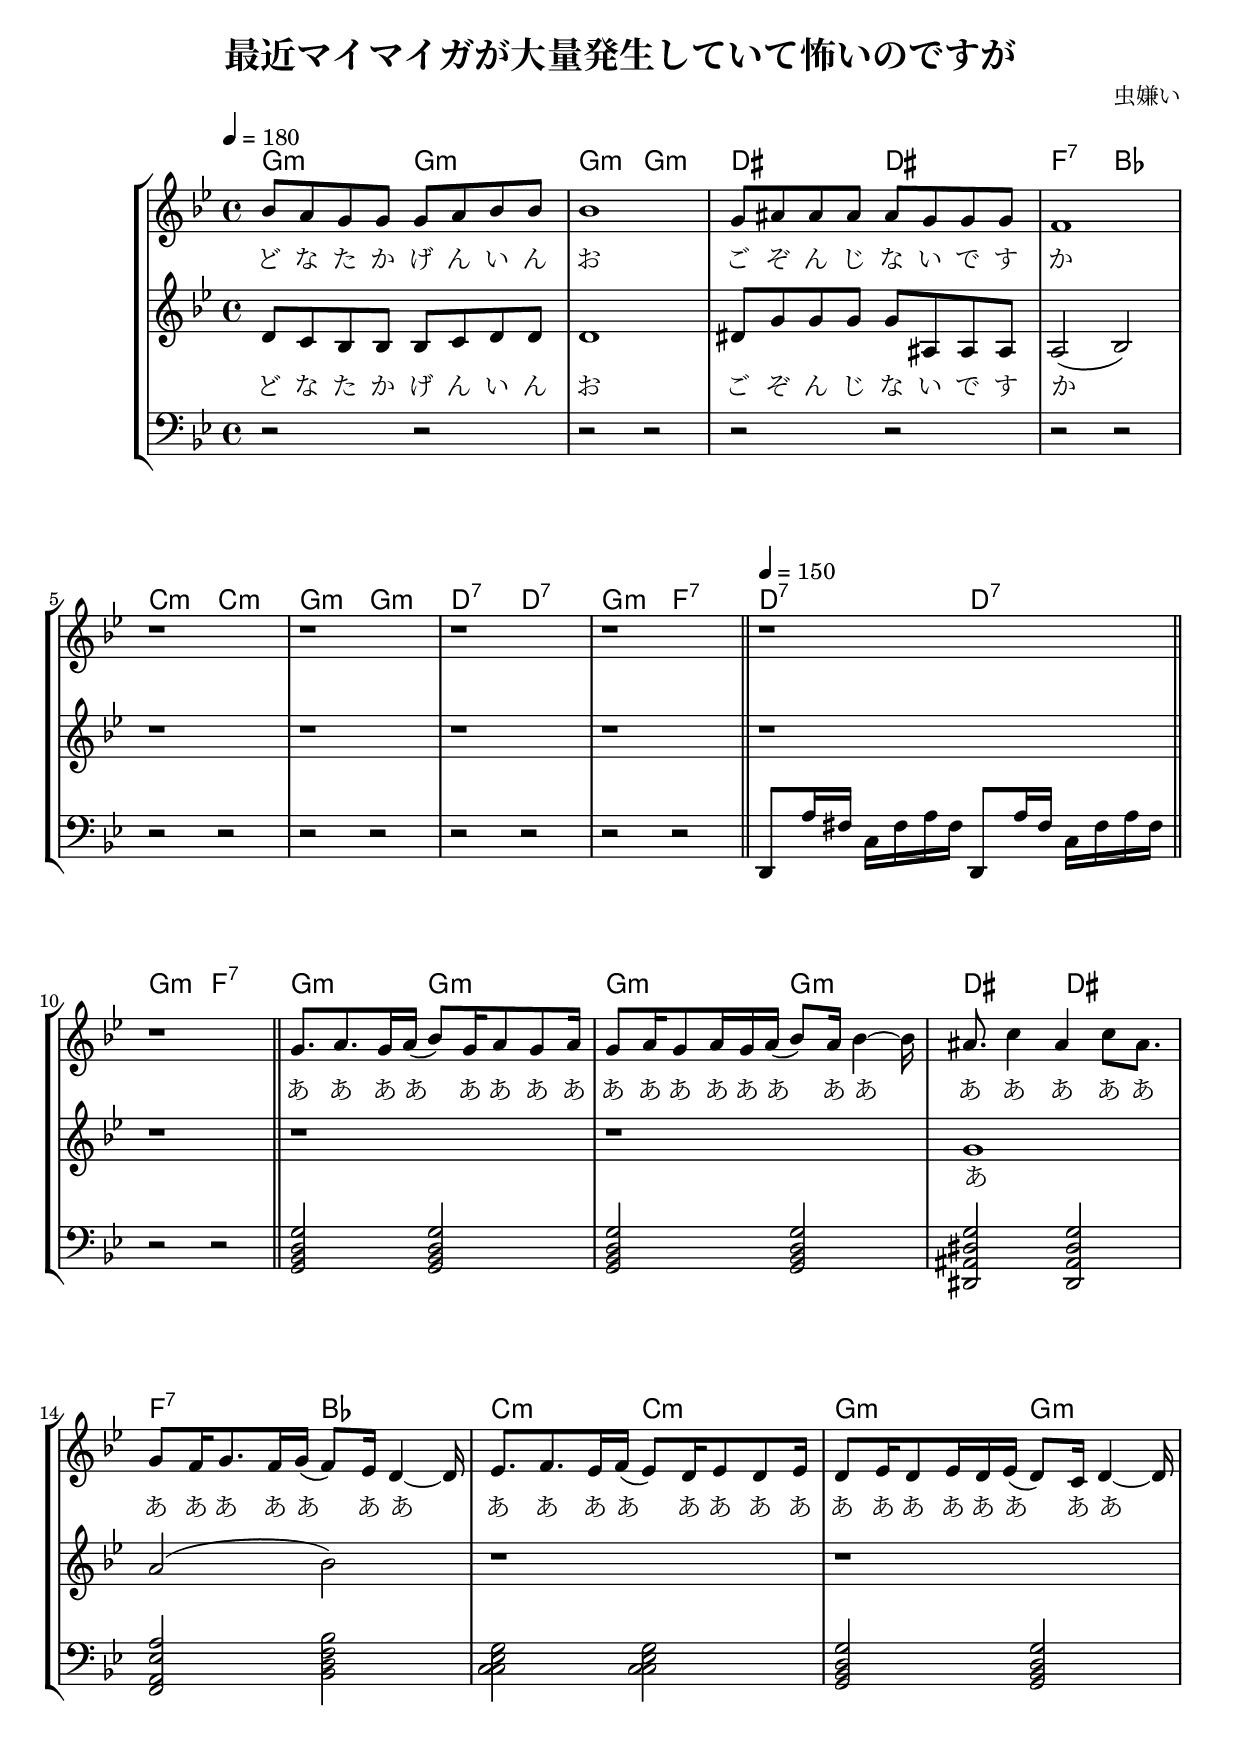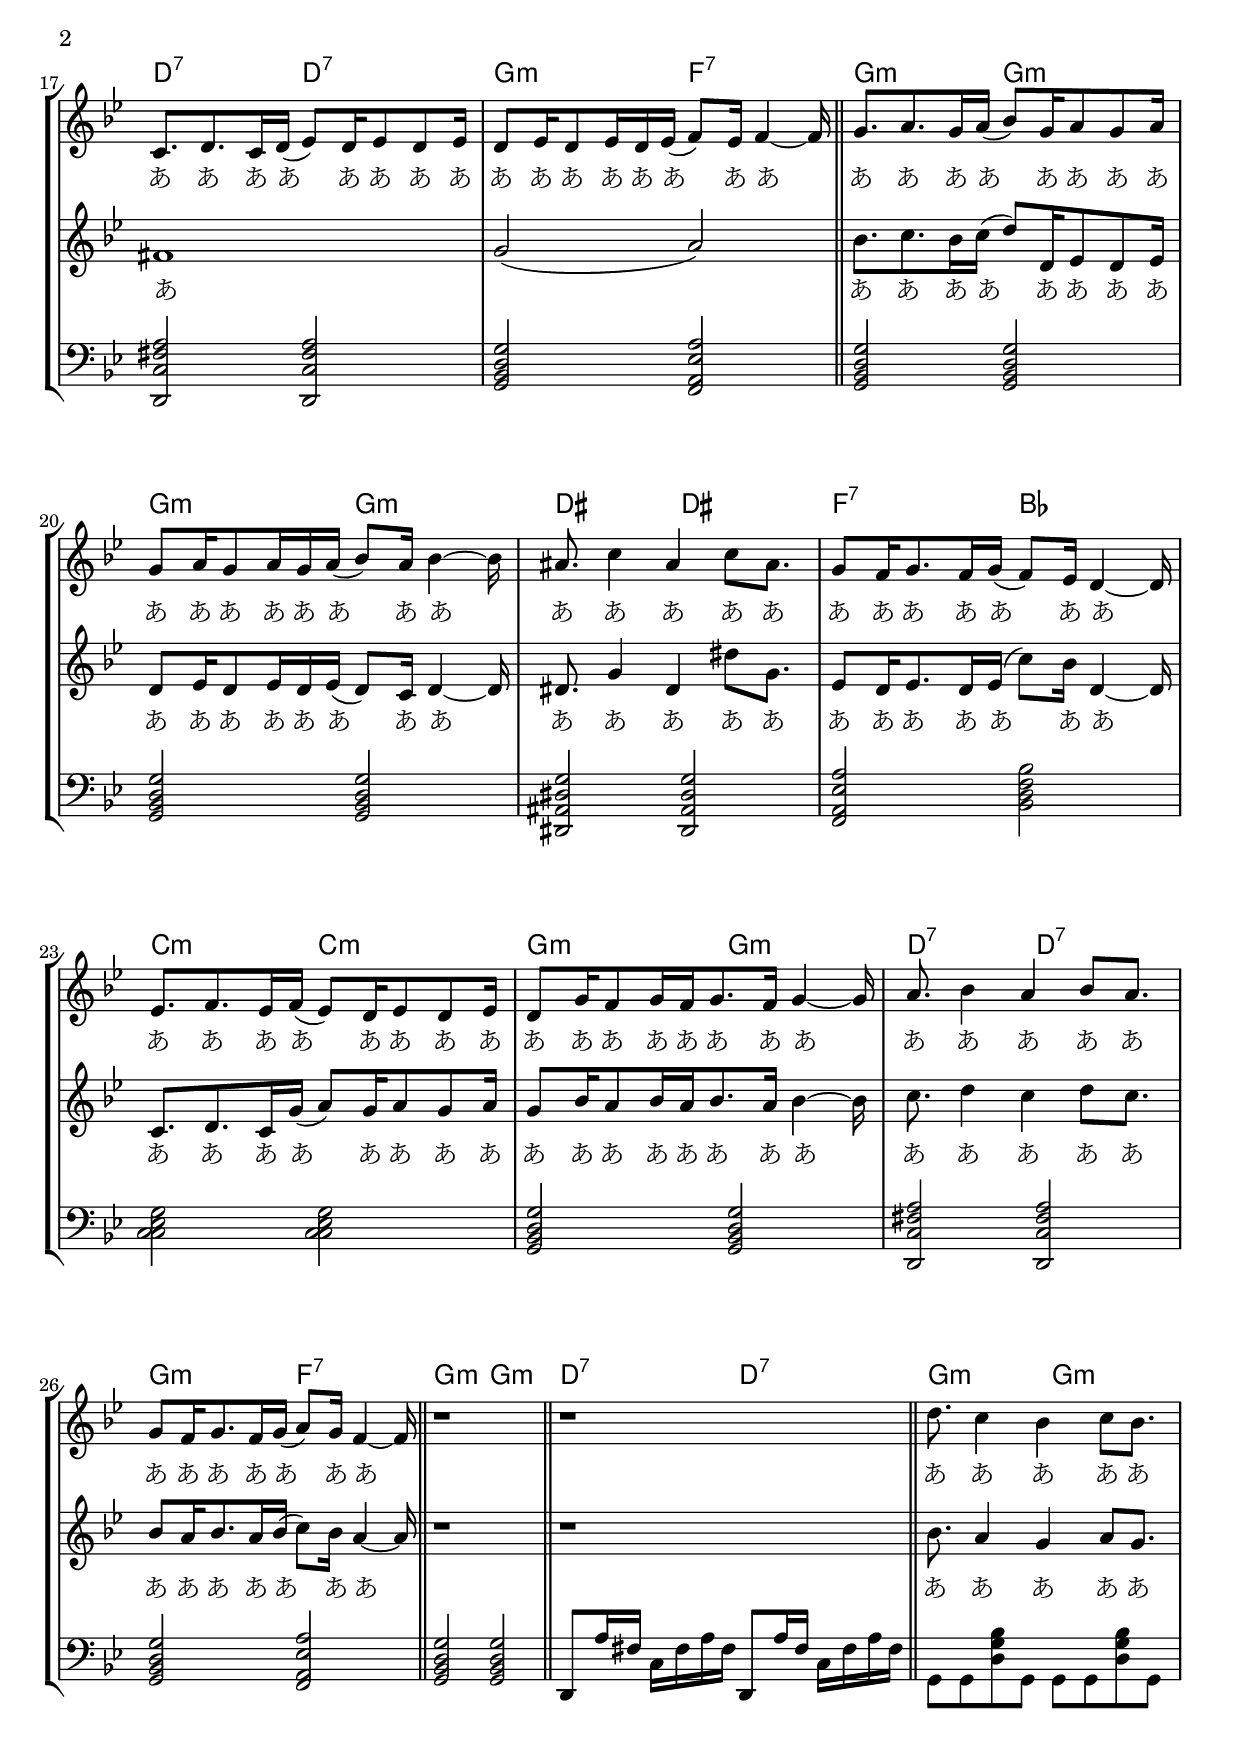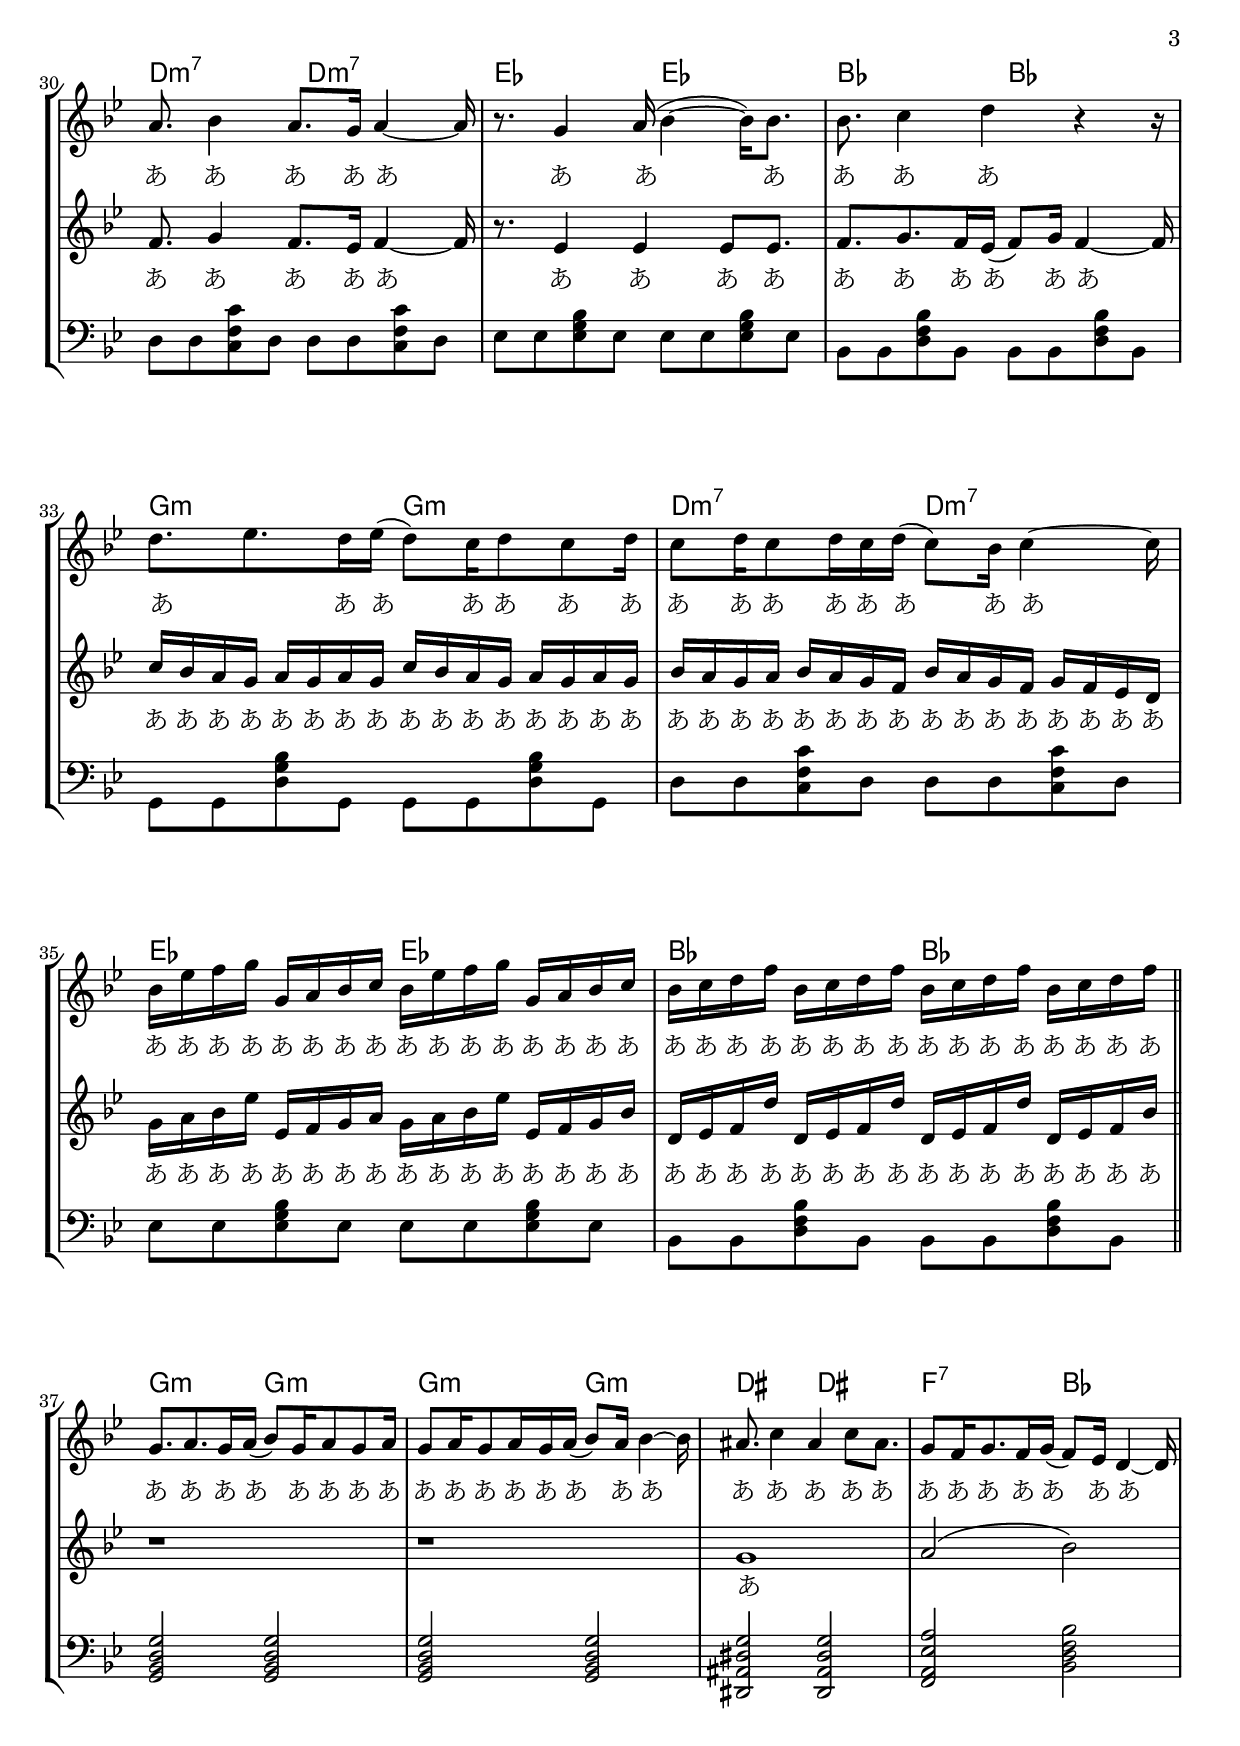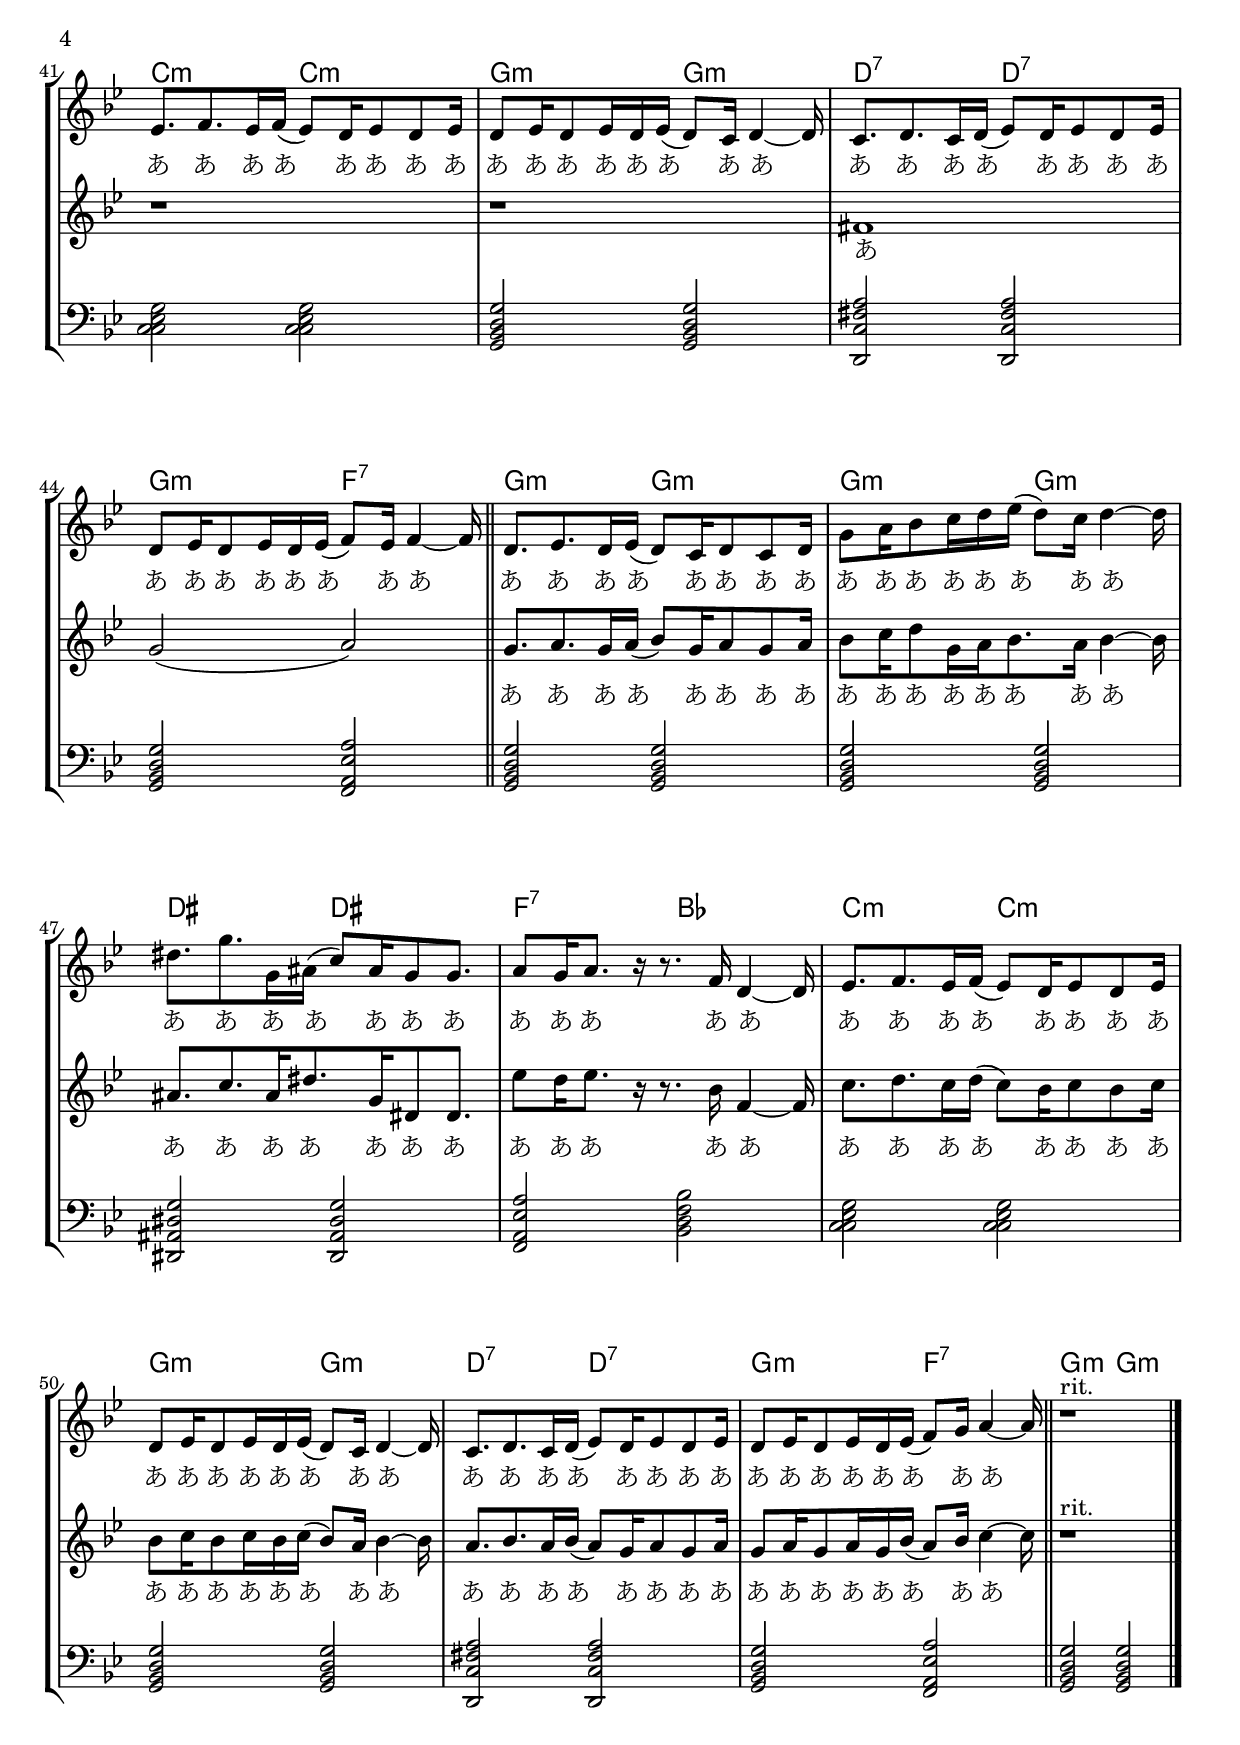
\version "2.12.1"

\header {
	title = \markup {最近マイマイガが大量発生していて怖いのですが}
	composer = \markup \center-column {虫嫌い}
}

harmony = \chordmode {
	g2:m g:m g:m g:m dis dis f:7 bes c:m c:m g:m g:m d:7 d:7 g:m f:7 

	d:7 d:7 

	g:m f:7 

	g:m g:m g:m g:m dis dis f:7 bes c:m c:m g:m g:m d:7 d:7 g:m f:7 

	g:m g:m g:m g:m dis dis f:7 bes c:m c:m g:m g:m d:7 d:7 g:m f:7 

	g:m g:m 

	d:7 d:7 

	g:m g:m d:min7 d:min7 es es bes bes g:m g:m d:min7 d:min7 es es bes bes 

	g:m g:m g:m g:m dis dis f:7 bes c:m c:m g:m g:m d:7 d:7 g:m f:7 

	g:m g:m g:m g:m dis dis f:7 bes c:m c:m g:m g:m d:7 d:7 g:m f:7 

	g:m g:m 
}

melody = {
	\set Staff.midiInstrument = #"fss0.23"
		\key bes \major
	\tempo 4 = 180
bes'8  a'8  g'8  g'8  g'8  a'8  bes'8  bes'8 
	bes'1 
	g'8  ais'8  ais'8  ais'8  ais'8  g'8  g'8  g'8 
	f'1
	r1 r1 r1 r1 	\tempo 4 = 150
	r1   
	r1   
	\set Staff.midiInstrument = #"Rock Organ"
	g'8.  a'8.  g'16  a'16  (bes'8)  g'16  a'8  g'8  a'16 
	g'8  a'16  g'8  a'16  g'16  a'16  (bes'8)  a'16  bes'4~bes'16 
	ais'8.  c''4  ais'4  c''8  ais'8. 
	g'8  f'16  g'8.  f'16  g'16  (f'8)  es'16  d'4~d'16 
	es'8.  f'8.  es'16  f'16  (es'8)  d'16  es'8  d'8  es'16 
	d'8  es'16  d'8  es'16  d'16  es'16  (d'8)  c'16  d'4~d'16 
	c'8.  d'8.  c'16  d'16  (es'8)  d'16  es'8  d'8  es'16 
	d'8  es'16  d'8  es'16  d'16  es'16  (f'8)  es'16  f'4~f'16
	\set Staff.midiInstrument = #"Rock Organ"
	g'8.  a'8.  g'16  a'16  (bes'8)  g'16  a'8  g'8  a'16 
	g'8  a'16  g'8  a'16  g'16  a'16  (bes'8)  a'16  bes'4~bes'16 
	ais'8.  c''4  ais'4  c''8  ais'8. 
	g'8  f'16  g'8.  f'16  g'16  (f'8)  es'16  d'4~d'16 
	es'8.  f'8.  es'16  f'16  (es'8)  d'16  es'8  d'8  es'16 
	d'8  g'16  f'8  g'16  f'16  g'8.  f'16  g'4~g'16 
	a'8.  bes'4  a'4  bes'8  a'8. 
	g'8  f'16  g'8.  f'16  g'16  (a'8)  g'16  f'4~f'16
	r1   
	r1   
	\set Staff.midiInstrument = #"Electric Grand"
	d''8.  c''4  bes'4  c''8  bes'8. 
	a'8.  bes'4  a'8.  g'16  a'4~a'16 
	r8.  g'4  a'16  (bes'4~bes'16)  bes'8. 
	bes'8.  c''4  d''4  r4~r16 
	d''8.  es''8.  d''16  es''16  (d''8)  c''16  d''8  c''8  d''16 
	c''8  d''16  c''8  d''16  c''16  d''16  (c''8)  bes'16  c''4~c''16 
	bes'16  es''16  f''16  g''16  g'16  a'16  bes'16  c''16  bes'16  es''16  f''16  g''16  g'16  a'16  bes'16  c''16 
	bes'16  c''16  d''16  f''16  bes'16  c''16  d''16  f''16  bes'16  c''16  d''16  f''16  bes'16  c''16  d''16  f''16
	\set Staff.midiInstrument = #"Rock Organ"
	g'8.  a'8.  g'16  a'16  (bes'8)  g'16  a'8  g'8  a'16 
	g'8  a'16  g'8  a'16  g'16  a'16  (bes'8)  a'16  bes'4~bes'16 
	ais'8.  c''4  ais'4  c''8  ais'8. 
	g'8  f'16  g'8.  f'16  g'16  (f'8)  es'16  d'4~d'16 
	es'8.  f'8.  es'16  f'16  (es'8)  d'16  es'8  d'8  es'16 
	d'8  es'16  d'8  es'16  d'16  es'16  (d'8)  c'16  d'4~d'16 
	c'8.  d'8.  c'16  d'16  (es'8)  d'16  es'8  d'8  es'16 
	d'8  es'16  d'8  es'16  d'16  es'16  (f'8)  es'16  f'4~f'16
	\set Staff.midiInstrument = #"Rock Organ"
	d'8.  es'8.  d'16  es'16  (d'8)  c'16  d'8  c'8  d'16 
	g'8  a'16  bes'8  c''16  d''16  es''16  (d''8)  c''16  d''4~d''16 
	dis''8.  g''8.  g'16  ais'16  (c''8)  ais'16  g'8  g'8. 
	a'8  g'16  a'8.  r16  r8.  f'16  d'4~d'16 
	es'8.  f'8.  es'16  f'16  (es'8)  d'16  es'8  d'8  es'16 
	d'8  es'16  d'8  es'16  d'16  es'16  (d'8)  c'16  d'4~d'16 
	c'8.  d'8.  c'16  d'16  (es'8)  d'16  es'8  d'8  es'16 
	d'8  es'16  d'8  es'16  d'16  es'16  (f'8)  g'16  a'4~a'16
	r1^"rit." \bar "|."
}

words = \lyricmode {
	ど  な  た  か  げ  ん  い  ん  お  ご  ぞ  ん  じ  な  い  で  す  か  
	
	
	あ  あ  あ  あ  あ  あ  あ  あ  あ  あ  あ  あ  あ  あ  あ  あ  あ  あ  あ  あ  あ  あ  あ  あ  あ  あ  あ  あ  あ  あ  あ  あ  あ  あ  あ  あ  あ  あ  あ  あ  あ  あ  あ  あ  あ  あ  あ  あ  あ  あ  あ  あ  あ  あ  あ  あ  あ  あ  あ  あ  
	あ  あ  あ  あ  あ  あ  あ  あ  あ  あ  あ  あ  あ  あ  あ  あ  あ  あ  あ  あ  あ  あ  あ  あ  あ  あ  あ  あ  あ  あ  あ  あ  あ  あ  あ  あ  あ  あ  あ  あ  あ  あ  あ  あ  あ  あ  あ  あ  あ  あ  あ  あ  あ  あ  あ  あ  
	
	
	あ  あ  あ  あ  あ  あ  あ  あ  あ  あ  あ  あ  あ  あ  あ  あ  あ  あ  あ  あ  あ  あ  あ  あ  あ  あ  あ  あ  あ  あ  あ  あ  あ  あ  あ  あ  あ  あ  あ  あ  あ  あ  あ  あ  あ  あ  あ  あ  あ  あ  あ  あ  あ  あ  あ  あ  あ  あ  あ  あ  あ  あ  あ  あ  
	あ  あ  あ  あ  あ  あ  あ  あ  あ  あ  あ  あ  あ  あ  あ  あ  あ  あ  あ  あ  あ  あ  あ  あ  あ  あ  あ  あ  あ  あ  あ  あ  あ  あ  あ  あ  あ  あ  あ  あ  あ  あ  あ  あ  あ  あ  あ  あ  あ  あ  あ  あ  あ  あ  あ  あ  あ  あ  あ  あ  
	あ  あ  あ  あ  あ  あ  あ  あ  あ  あ  あ  あ  あ  あ  あ  あ  あ  あ  あ  あ  あ  あ  あ  あ  あ  あ  あ  あ  あ  あ  あ  あ  あ  あ  あ  あ  あ  あ  あ  あ  あ  あ  あ  あ  あ  あ  あ  あ  あ  あ  あ  あ  あ  あ  あ  あ  あ  あ  あ  あ  
	
}

secondmelody = {
	\set Staff.midiInstrument = #"fss0.29"
		\key bes \major
	\tempo 4 = 180
d'8  c'8  bes8  bes8  bes8  c'8  d'8  d'8 
	d'1 
	dis'8  g'8  g'8  g'8  g'8  ais8  ais8  ais8 
	a2  (bes2)
	r1 r1 r1 r1 	\tempo 4 = 150
	r1   
	r1   
	\set Staff.midiInstrument = #"Bird Tweet"
	r1~ 
	r1 
	 g'1 
	a'2  (bes'2) 
	r1~ 
	r1 
	 fis'1 
	g'2  (a'2)
	\set Staff.midiInstrument = #"Church organ"
	bes'8.  c''8.  bes'16  c''16  (d''8)  d'16  es'8  d'8  es'16 
	d'8  es'16  d'8  es'16  d'16  es'16  (d'8)  c'16  d'4~d'16 
	dis'8.  g'4  dis'4  dis''8  g'8. 
	es'8  d'16  es'8.  d'16  es'16  (c''8)  bes'16  d'4~d'16 
	c'8.  d'8.  c'16  g'16  (a'8)  g'16  a'8  g'8  a'16 
	g'8  bes'16  a'8  bes'16  a'16  bes'8.  a'16  bes'4~bes'16 
	c''8.  d''4  c''4  d''8  c''8. 
	bes'8  a'16  bes'8.  a'16  bes'16  (c''8)  bes'16  a'4~a'16
	r1   
	r1   
	\set Staff.midiInstrument = #"Electric Grand"
	bes'8.  a'4  g'4  a'8  g'8. 
	f'8.  g'4  f'8.  es'16  f'4~f'16 
	r8.  es'4  es'4  es'8  es'8. 
	f'8.  g'8.  f'16  es'16  (f'8)  g'16  f'4~f'16 
	c''16  bes'16  a'16  g'16  a'16  g'16  a'16  g'16  c''16  bes'16  a'16  g'16  a'16  g'16  a'16  g'16 
	bes'16  a'16  g'16  a'16  bes'16  a'16  g'16  f'16  bes'16  a'16  g'16  f'16  g'16  f'16  es'16  d'16 
	g'16  a'16  bes'16  es''16  es'16  f'16  g'16  a'16  g'16  a'16  bes'16  es''16  es'16  f'16  g'16  bes'16 
	d'16  es'16  f'16  d''16  d'16  es'16  f'16  d''16  d'16  es'16  f'16  d''16  d'16  es'16  f'16  bes'16
	\set Staff.midiInstrument = #"Bird Tweet"
	r1~ 
	r1 
	 g'1 
	a'2  (bes'2) 
	r1~ 
	r1 
	 fis'1 
	g'2  (a'2)
	\set Staff.midiInstrument = #"Church organ"
	g'8.  a'8.  g'16  a'16  (bes'8)  g'16  a'8  g'8  a'16 
	bes'8  c''16  d''8  g'16  a'16  bes'8.  a'16  bes'4~bes'16 
	ais'8.  c''8.  ais'16  dis''8.  g'16  dis'8  dis'8. 
	es''8  d''16  es''8.  r16  r8.  bes'16  f'4~f'16 
	c''8.  d''8.  c''16  d''16  (c''8)  bes'16  c''8  bes'8  c''16 
	bes'8  c''16  bes'8  c''16  bes'16  c''16  (bes'8)  a'16  bes'4~bes'16 
	a'8.  bes'8.  a'16  bes'16  (a'8)  g'16  a'8  g'8  a'16 
	g'8  a'16  g'8  a'16  g'16  bes'16  (a'8)  bes'16  c''4~c''16
	r1^"rit." \bar "|."
}

secondwords = \lyricmode {
	ど  な  た  か  げ  ん  い  ん  お  ご  ぞ  ん  じ  な  い  で  す  か  
	
	
	あ  あ  あ  あ  
	あ  あ  あ  あ  あ  あ  あ  あ  あ  あ  あ  あ  あ  あ  あ  あ  あ  あ  あ  あ  あ  あ  あ  あ  あ  あ  あ  あ  あ  あ  あ  あ  あ  あ  あ  あ  あ  あ  あ  あ  あ  あ  あ  あ  あ  あ  あ  あ  あ  あ  あ  あ  あ  あ  あ  あ  
	
	
	あ  あ  あ  あ  あ  あ  あ  あ  あ  あ  あ  あ  あ  あ  あ  あ  あ  あ  あ  あ  あ  あ  あ  あ  あ  あ  あ  あ  あ  あ  あ  あ  あ  あ  あ  あ  あ  あ  あ  あ  あ  あ  あ  あ  あ  あ  あ  あ  あ  あ  あ  あ  あ  あ  あ  あ  あ  あ  あ  あ  あ  あ  あ  あ  あ  あ  あ  あ  あ  あ  あ  あ  あ  あ  あ  あ  あ  あ  あ  あ  あ  あ  あ  あ  
	あ  あ  あ  あ  
	あ  あ  あ  あ  あ  あ  あ  あ  あ  あ  あ  あ  あ  あ  あ  あ  あ  あ  あ  あ  あ  あ  あ  あ  あ  あ  あ  あ  あ  あ  あ  あ  あ  あ  あ  あ  あ  あ  あ  あ  あ  あ  あ  あ  あ  あ  あ  あ  あ  あ  あ  あ  あ  あ  あ  あ  あ  あ  あ  あ  
	
}

tempochange = {
	\tempo 4 = 180
	r1 | r1 | r1 | r1 | r1 | r1 | r1 | r1 \bar "||"
	\tempo 4 = 150
	r1 \bar "||"
	\tempo 4 = 150
	r1 \bar "||"
	\tempo 4 = 150
	r1 | r1 | r1 | r1 | r1 | r1 | r1 | r1 \bar "||"
	\tempo 4 = 150
	r1 | r1 | r1 | r1 | r1 | r1 | r1 | r1 \bar "||"
	\tempo 4 = 150
	r1 \bar "||"
	\tempo 4 = 150
	r1 \bar "||"
	\tempo 4 = 150
	r1 | r1 | r1 | r1 | r1 | r1 | r1 | r1 \bar "||"
	\tempo 4 = 150
	r1 | r1 | r1 | r1 | r1 | r1 | r1 | r1 \bar "||"
	\tempo 4 = 150
	r1 | r1 | r1 | r1 | r1 | r1 | r1 | r1 \bar "||"
	\tempo 4 = 150
	\tempo 4 = 112 r2 \tempo 4 = 100 r2 \bar "|."
}

mainacc = {
	\clef bass
	\set Staff.midiInstrument = #"Acoustic grand"
	\key bes \major
	\tempo 4 = 180
	r2
	r2
	r2
	r2
	r2
	r2
	r2
	r2
	r2
	r2
	r2
	r2
	r2
	r2
	r2
	r2
	\bar "||"

	\set Staff.midiInstrument = #"Dulcimer"
	\tempo 4 = 150
	d,8 a16 fis16   c16 fis16 a16 fis16
	d,8 a16 fis16   c16 fis16 a16 fis16
	\bar "||"

	\set Staff.midiInstrument = #"Acoustic grand"
	r2
	r2
	\bar "||"

	\set Staff.midiInstrument = #"Rock Organ"
	<g, bes, d g>2
	<g, bes, d g>2
	<g, bes, d g>2
	<g, bes, d g>2
	<dis, ais, dis g>2
	<dis, ais, dis g>2
	<f, a, es a>2
	<bes, d f bes>2
	<c c es g>2
	<c c es g>2
	<g, bes, d g>2
	<g, bes, d g>2
	<d, c fis a>2
	<d, c fis a>2
	<g, bes, d g>2
	<f, a, es a>2
	\bar "||"

	\set Staff.midiInstrument = #"Rock Organ"
	<g, bes, d g>2
	<g, bes, d g>2
	<g, bes, d g>2
	<g, bes, d g>2
	<dis, ais, dis g>2
	<dis, ais, dis g>2
	<f, a, es a>2
	<bes, d f bes>2
	<c c es g>2
	<c c es g>2
	<g, bes, d g>2
	<g, bes, d g>2
	<d, c fis a>2
	<d, c fis a>2
	<g, bes, d g>2
	<f, a, es a>2
	\bar "||"

	\set Staff.midiInstrument = #"Dulcimer"
	<g, bes, d g>2
	<g, bes, d g>2
	\bar "||"

	\set Staff.midiInstrument = #"Dulcimer"
	d,8 a16 fis16   c16 fis16 a16 fis16
	d,8 a16 fis16   c16 fis16 a16 fis16
	\bar "||"

	\set Staff.midiInstrument = #"Dulcimer"
	g,8 g,8 <d g bes>8 g,8
	g,8 g,8 <d g bes>8 g,8
	d8 d8 <c f c'>8 d8
	d8 d8 <c f c'>8 d8
	es8 es8 <es g bes>8 es8
	es8 es8 <es g bes>8 es8
	bes,8 bes,8 <d f bes>8 bes,8
	bes,8 bes,8 <d f bes>8 bes,8
	g,8 g,8 <d g bes>8 g,8
	g,8 g,8 <d g bes>8 g,8
	d8 d8 <c f c'>8 d8
	d8 d8 <c f c'>8 d8
	es8 es8 <es g bes>8 es8
	es8 es8 <es g bes>8 es8
	bes,8 bes,8 <d f bes>8 bes,8
	bes,8 bes,8 <d f bes>8 bes,8
	\bar "||"

	\set Staff.midiInstrument = #"Rock Organ"
	<g, bes, d g>2
	<g, bes, d g>2
	<g, bes, d g>2
	<g, bes, d g>2
	<dis, ais, dis g>2
	<dis, ais, dis g>2
	<f, a, es a>2
	<bes, d f bes>2
	<c c es g>2
	<c c es g>2
	<g, bes, d g>2
	<g, bes, d g>2
	<d, c fis a>2
	<d, c fis a>2
	<g, bes, d g>2
	<f, a, es a>2
	\bar "||"

	\set Staff.midiInstrument = #"Rock Organ"
	<g, bes, d g>2
	<g, bes, d g>2
	<g, bes, d g>2
	<g, bes, d g>2
	<dis, ais, dis g>2
	<dis, ais, dis g>2
	<f, a, es a>2
	<bes, d f bes>2
	<c c es g>2
	<c c es g>2
	<g, bes, d g>2
	<g, bes, d g>2
	<d, c fis a>2
	<d, c fis a>2
	<g, bes, d g>2
	<f, a, es a>2
	\bar "||"

	\set Staff.midiInstrument = #"Reverse Cymbal"
	<g, bes, d g>2
	<g, bes, d g>2
	\bar "|."
}

subacc = {
	\clef bass
	\set Staff.midiInstrument = #"Acoustic grand"
	\key bes \major
	\tempo 4 = 180
	r2
	r2
	r2
	r2
	r2
	r2
	r2
	r2
	r2
	r2
	r2
	r2
	r2
	r2
	r2
	r2
	\bar "||"

	\set Staff.midiInstrument = #"Reverse Cymbal"
	\tempo 4 = 150
	<d, c fis a>2
	<d, c fis a>2
	\bar "||"

	\set Staff.midiInstrument = #"Acoustic grand"
	r2
	r2
	\bar "||"

	\set Staff.midiInstrument = #"Electric Guitar (clean)"
	g,8 <bes, d g>16 <bes, d g>16   g,16 <bes, d g>16 <bes, d g>16 g,16
	g,8 <bes, d g>16 <bes, d g>16   g,16 <bes, d g>16 <bes, d g>16 g,16
	g,8 <bes, d g>16 <bes, d g>16   g,16 <bes, d g>16 <bes, d g>16 g,16
	g,8 <bes, d g>16 <bes, d g>16   g,16 <bes, d g>16 <bes, d g>16 g,16
	dis,8 <ais, dis g>16 <ais, dis g>16   dis,16 <ais, dis g>16 <ais, dis g>16 dis,16
	dis,8 <ais, dis g>16 <ais, dis g>16   dis,16 <ais, dis g>16 <ais, dis g>16 dis,16
	f,8 <a, es a>16 <a, es a>16   f,16 <a, es a>16 <a, es a>16 f,16
	bes,8 <d f bes>16 <d f bes>16   bes,16 <d f bes>16 <d f bes>16 bes,16
	c8 <c es g>16 <c es g>16   c16 <c es g>16 <c es g>16 c16
	c8 <c es g>16 <c es g>16   c16 <c es g>16 <c es g>16 c16
	g,8 <bes, d g>16 <bes, d g>16   g,16 <bes, d g>16 <bes, d g>16 g,16
	g,8 <bes, d g>16 <bes, d g>16   g,16 <bes, d g>16 <bes, d g>16 g,16
	d,8 <c fis a>16 <c fis a>16   d,16 <c fis a>16 <c fis a>16 d,16
	d,8 <c fis a>16 <c fis a>16   d,16 <c fis a>16 <c fis a>16 d,16
	g,8 <bes, d g>16 <bes, d g>16   g,16 <bes, d g>16 <bes, d g>16 g,16
	f,8 <a, es a>16 <a, es a>16   f,16 <a, es a>16 <a, es a>16 f,16
	\bar "||"

	\set Staff.midiInstrument = #"Electric Guitar (clean)"
	<g, bes, d g>4 <g, bes, d g>4
	<g, bes, d g>4 <g, bes, d g>4
	<g, bes, d g>4 <g, bes, d g>4
	<g, bes, d g>4 <g, bes, d g>4
	<dis, ais, dis g>4 <dis, ais, dis g>4
	<dis, ais, dis g>4 <dis, ais, dis g>4
	<f, a, es a>4 <f, a, es a>4
	<bes, d f bes>4 <bes, d f bes>4
	<c c es g>4 <c c es g>4
	<c c es g>4 <c c es g>4
	<g, bes, d g>4 <g, bes, d g>4
	<g, bes, d g>4 <g, bes, d g>4
	<d, c fis a>4 <d, c fis a>4
	<d, c fis a>4 <d, c fis a>4
	<g, bes, d g>4 <g, bes, d g>4
	<f, a, es a>4 <f, a, es a>4
	\bar "||"

	\set Staff.midiInstrument = #"Reverse Cymbal"
	<g, bes, d g>2
	<g, bes, d g>2
	\bar "||"

	\set Staff.midiInstrument = #"Reverse Cymbal"
	<d, c fis a>2
	<d, c fis a>2
	\bar "||"

	\set Staff.midiInstrument = #"Acoustic Bass"
	g,8 r16 <d g bes>16 <d g bes>8 r16 g,16
	g,8 r16 <d g bes>16 <d g bes>8 r16 g,16
	d8 r16 <c f c'>16 <c f c'>8 r16 d16
	d8 r16 <c f c'>16 <c f c'>8 r16 d16
	es8 r16 <es g bes>16 <es g bes>8 r16 es16
	es8 r16 <es g bes>16 <es g bes>8 r16 es16
	bes,8 r16 <d f bes>16 <d f bes>8 r16 bes,16
	bes,8 r16 <d f bes>16 <d f bes>8 r16 bes,16
	g,8 r16 <d g bes>16 <d g bes>8 r16 g,16
	g,8 r16 <d g bes>16 <d g bes>8 r16 g,16
	d8 r16 <c f c'>16 <c f c'>8 r16 d16
	d8 r16 <c f c'>16 <c f c'>8 r16 d16
	es8 r16 <es g bes>16 <es g bes>8 r16 es16
	es8 r16 <es g bes>16 <es g bes>8 r16 es16
	bes,8 r16 <d f bes>16 <d f bes>8 r16 bes,16
	bes,8 r16 <d f bes>16 <d f bes>8 r16 bes,16
	\bar "||"

	\set Staff.midiInstrument = #"Electric Guitar (clean)"
	g,8 <bes, d g>16 <bes, d g>16   g,16 <bes, d g>16 <bes, d g>16 g,16
	g,8 <bes, d g>16 <bes, d g>16   g,16 <bes, d g>16 <bes, d g>16 g,16
	g,8 <bes, d g>16 <bes, d g>16   g,16 <bes, d g>16 <bes, d g>16 g,16
	g,8 <bes, d g>16 <bes, d g>16   g,16 <bes, d g>16 <bes, d g>16 g,16
	dis,8 <ais, dis g>16 <ais, dis g>16   dis,16 <ais, dis g>16 <ais, dis g>16 dis,16
	dis,8 <ais, dis g>16 <ais, dis g>16   dis,16 <ais, dis g>16 <ais, dis g>16 dis,16
	f,8 <a, es a>16 <a, es a>16   f,16 <a, es a>16 <a, es a>16 f,16
	bes,8 <d f bes>16 <d f bes>16   bes,16 <d f bes>16 <d f bes>16 bes,16
	c8 <c es g>16 <c es g>16   c16 <c es g>16 <c es g>16 c16
	c8 <c es g>16 <c es g>16   c16 <c es g>16 <c es g>16 c16
	g,8 <bes, d g>16 <bes, d g>16   g,16 <bes, d g>16 <bes, d g>16 g,16
	g,8 <bes, d g>16 <bes, d g>16   g,16 <bes, d g>16 <bes, d g>16 g,16
	d,8 <c fis a>16 <c fis a>16   d,16 <c fis a>16 <c fis a>16 d,16
	d,8 <c fis a>16 <c fis a>16   d,16 <c fis a>16 <c fis a>16 d,16
	g,8 <bes, d g>16 <bes, d g>16   g,16 <bes, d g>16 <bes, d g>16 g,16
	f,8 <a, es a>16 <a, es a>16   f,16 <a, es a>16 <a, es a>16 f,16
	\bar "||"

	\set Staff.midiInstrument = #"Electric Guitar (clean)"
	g,8 g,8 <bes, d g>8 g,8
	g,8 g,8 <bes, d g>8 g,8
	g,8 g,8 <bes, d g>8 g,8
	g,8 g,8 <bes, d g>8 g,8
	dis,8 dis,8 <ais, dis g>8 dis,8
	dis,8 dis,8 <ais, dis g>8 dis,8
	f,8 f,8 <a, es a>8 f,8
	bes,8 bes,8 <d f bes>8 bes,8
	c8 c8 <c es g>8 c8
	c8 c8 <c es g>8 c8
	g,8 g,8 <bes, d g>8 g,8
	g,8 g,8 <bes, d g>8 g,8
	d,8 d,8 <c fis a>8 d,8
	d,8 d,8 <c fis a>8 d,8
	g,8 g,8 <bes, d g>8 g,8
	f,8 f,8 <a, es a>8 f,8
	\bar "||"

	\set Staff.midiInstrument = #"Acoustic grand"
	r2
	r2
	\bar "|."
}

percA = {
	\drummode {
	r1 |r1 |r1 |r1 |r1 |r1 |r1 |r1 \bar "||"
	r1 \bar "||"
	r2 hho2  \bar "||"
	r2 hho2  |r2 hho2  |r2 hho2  |r2 hho2  |r2 hho2  |r2 hho2  |r2 hho2  |r2 hho2  \bar "||"
	r1  |hh4 hh4 hh4 hh4  |r1  |hh4 hh4 hh4 hh4  |r1  |hh4 hh4 hh4 hh4  |r1  |hh4 hh4 hh2  \bar "||"
	r1 \bar "||"
	r2 hho2  \bar "||"
	r4 hh4 hh4 hh4  |hh4 hh4 hh4 hh4  |hh4 hh4 hh4 hh4  |hh4 hh4 hh4 hh4  |r4 hh4 hh4 hh4  |hh4 hh4 hh4 hh4  |hh4 hh4 hh4 hh4  |r1  \bar "||"
	r2 hho2  |r2 hho2  |r2 hho2  |r2 hho2  |r2 hho2  |r2 hho2  |r2 hho2  |r2 hho2  \bar "||"
	r1  |hh4 hh4 hh4 hh4  |r1  |hh4 hh4 hh4 hh4  |r1  |hh4 hh4 hh4 hh4  |r1  |hh4 hh4 hh2  \bar "||"
	r1 \bar "|."
	}
}

percB = {
	\drummode {
	r1 |r1 |r1 |r1 |r1 |r1 |r1 |r1 \bar "||"
	r1 \bar "||"
	hh8 hh16 hh16 hh8 hh16 hh8 hh4. r16  \bar "||"
	r8 hh16 hh16 hh8 hh16 hh8. hh16 hh16 hh8 hh16 hh16  |hh8 hh16 hh16 hh8 hh16 hh8. hh16 hh16 hh8 hh8  |hh8 hh16 hh16 hh8 hh16 hh8. hh16 hh16 hh8 hh16 hh16  |hh8 hh16 hh16 hh8 hh16 hh8. hh16 hh16 hh8 hh8  |r8 hh16 hh16 hh8 hh16 hh8. hh16 hh16 hh8 hh16 hh16  |hh8 hh16 hh16 hh8 hh16 hh8. hh16 hh16 hh8 hh8  |hh8 hh16 hh16 hh8 hh16 hh8. hh16 hh16 hh8 hh16 hh16  |hh8 hh16 hh16 hh8 hh16 hh8 hh4. r16  \bar "||"
	sn4 sn4 sn4 sn4  |r4 sn2 sn8. sn16  |sn4 sn4 sn4 sn4  |r4 sn2 sn8. sn16  |sn4 sn4 sn4 sn4  |r4 sn2 sn8. sn16  |sn4 sn4 sn4 sn4  |r4 sn4 r16 sn16 sn16 sn16 sn16 sn16 sn16 sn16  \bar "||"
	r1 \bar "||"
	hh8 hh16 hh16 hh8 hh16 hh8 hh4. r16  \bar "||"
	r4 sn8 sn4. sn4  |r4 sn8 sn4. sn4  |r4 sn8 sn4. sn4  |r4 sn8 sn4. sn4  |r4 sn8 sn4. sn4  |r4 sn8 sn4. sn4  |r4 sn8 sn4. sn4  |sn16 sn16 sn16 sn16 sn16 sn16 sn16 sn16 sn16 sn16 sn16 sn16 sn16 sn16 sn16 sn16  \bar "||"
	r8 hh16 hh16 hh8 hh16 hh8. hh16 hh16 hh8 hh16 hh16  |hh8 hh16 hh16 hh8 hh16 hh8. hh16 hh16 hh8 hh8  |hh8 hh16 hh16 hh8 hh16 hh8. hh16 hh16 hh8 hh16 hh16  |hh8 hh16 hh16 hh8 hh16 hh8. hh16 hh16 hh8 hh8  |r8 hh16 hh16 hh8 hh16 hh8. hh16 hh16 hh8 hh16 hh16  |hh8 hh16 hh16 hh8 hh16 hh8. hh16 hh16 hh8 hh8  |hh8 hh16 hh16 hh8 hh16 hh8. hh16 hh16 hh8 hh16 hh16  |hh8 hh16 hh16 hh8 hh16 hh8 hh4. r16  \bar "||"
	sn4 sn4 sn4 sn4  |r4 sn2 sn8. sn16  |sn4 sn4 sn4 sn4  |r4 sn2 sn8. sn16  |sn4 sn4 sn4 sn4  |r4 sn2 sn8. sn16  |sn4 sn4 sn4 sn4  |r4 sn4 r16 sn16 sn16 sn16 sn16 sn16 sn16 sn16  \bar "||"
	r1 \bar "|."
	}
}

percC = {
	\drummode {
	r1 |r1 |r1 |r1 |r1 |r1 |r1 |r1 \bar "||"
	r1 \bar "||"
	r4 sn4. sn16 sn8 sn16 sn16 sn16  \bar "||"
	r4 sn2 sn4  |r4 sn2 sn4  |r4 sn2 sn4  |r4 sn2 sn4  |r4 sn2 sn4  |r4 sn2 sn4  |r4 sn2 sn4  |r4 sn4. sn16 sn8 sn16 sn16 sn16  \bar "||"
	bd16 bd16 bd16 bd16 bd16 bd16 bd16 bd16 bd16 bd16 bd16 bd16 bd16 bd16 bd16 bd16  |bd8 bd8 bd8 bd8 bd8 bd8 bd8 bd8  |bd16 bd16 bd16 bd16 bd16 bd16 bd16 bd16 bd16 bd16 bd16 bd16 bd16 bd16 bd16 bd16  |bd8 bd8 bd8 bd8 bd8 bd8 bd8 bd8  |bd16 bd16 bd16 bd16 bd16 bd16 bd16 bd16 bd16 bd16 bd16 bd16 bd16 bd16 bd16 bd16  |bd8 bd8 bd8 bd8 bd8 bd8 bd8 bd8  |bd16 bd16 bd16 bd16 bd16 bd16 bd16 bd16 bd16 bd16 bd16 bd16 bd16 bd16 bd16 bd16  |bd8 bd8 bd8 bd8 bd8 bd8 bd8 bd8  \bar "||"
	r1 \bar "||"
	r4 sn4. sn16 sn8 sn16 sn16 sn16  \bar "||"
	bd4 bd4 bd4 bd4  |bd4 bd4 bd4 bd8 bd8  |bd4 bd4 bd4 bd4  |bd4 bd4 bd4 bd8 bd8  |bd4 bd4 bd4 bd4  |bd4 bd4 bd4 bd8 bd8  |bd4 bd4 bd4 bd4  |bd4 bd4 bd8 bd8 bd8 bd8  \bar "||"
	r4 sn2 sn4  |r4 sn2 sn4  |r4 sn2 sn4  |r4 sn2 sn4  |r4 sn2 sn4  |r4 sn2 sn4  |r4 sn2 sn4  |r4 sn4. sn16 sn8 sn16 sn16 sn16  \bar "||"
	bd16 bd16 bd16 bd16 bd16 bd16 bd16 bd16 bd16 bd16 bd16 bd16 bd16 bd16 bd16 bd16  |bd8 bd8 bd8 bd8 bd8 bd8 bd8 bd8  |bd16 bd16 bd16 bd16 bd16 bd16 bd16 bd16 bd16 bd16 bd16 bd16 bd16 bd16 bd16 bd16  |bd8 bd8 bd8 bd8 bd8 bd8 bd8 bd8  |bd16 bd16 bd16 bd16 bd16 bd16 bd16 bd16 bd16 bd16 bd16 bd16 bd16 bd16 bd16 bd16  |bd8 bd8 bd8 bd8 bd8 bd8 bd8 bd8  |bd16 bd16 bd16 bd16 bd16 bd16 bd16 bd16 bd16 bd16 bd16 bd16 bd16 bd16 bd16 bd16  |bd8 bd8 bd8 bd8 bd8 bd8 bd8 bd8  \bar "||"
	r1 \bar "|."
	}
}

percD = {
	\drummode {
	r1 |r1 |r1 |r1 |r1 |r1 |r1 |r1 \bar "||"
	r1 \bar "||"
	bd4. bd8. bd4. r16  \bar "||"
	bd8 bd4 bd4 r16 bd8. bd8  |bd8 bd4 bd4 r16 bd8. bd8  |bd8 bd4 bd4 r16 bd8. bd8  |bd8 bd4 bd4 r16 bd8. bd8  |bd8 bd4 bd4 r16 bd8. bd8  |bd8 bd4 bd4 r16 bd8. bd8  |bd8 bd4 bd4 r16 bd8. bd8  |bd4. bd8. bd4. r16  \bar "||"
	r1  |r8 hho4 hho4 hho4 hho8  |r1  |r8 hho4 hho4 hho4 hho8  |r1  |r8 hho4 hho4 hho4 hho8  |r1  |r8 hho4 hho2 r8  \bar "||"
	r1 \bar "||"
	bd4. bd8. bd4. r16  \bar "||"
	r8 hhp4 hhp4 hhp4 hhp8  |r8 hhp4 hhp4 hhp4 hhp8  |r8 hhp4 hhp4 hhp4 hhp8  |r8 hhp4 hhp4 hhp4 hhp8  |r8 hhp4 hhp4 hhp4 hhp8  |r8 hhp4 hhp4 hhp4 hhp8  |r8 hhp4 hhp4 hhp4 hhp8  |r8 hhp4 hhp4 hhp4 hhp8  \bar "||"
	bd8 bd4 bd4 r16 bd8. bd8  |bd8 bd4 bd4 r16 bd8. bd8  |bd8 bd4 bd4 r16 bd8. bd8  |bd8 bd4 bd4 r16 bd8. bd8  |bd8 bd4 bd4 r16 bd8. bd8  |bd8 bd4 bd4 r16 bd8. bd8  |bd8 bd4 bd4 r16 bd8. bd8  |bd4. bd8. bd4. r16  \bar "||"
	r1  |r8 hho4 hho4 hho4 hho8  |r1  |r8 hho4 hho4 hho4 hho8  |r1  |r8 hho4 hho4 hho4 hho8  |r1  |r8 hho4 hho2 r8  \bar "||"
	r1 \bar "|."
	}
}

percE = {
	\drummode {
	r1 |r1 |r1 |r1 |r1 |r1 |r1 |r1 \bar "||"
	r1 \bar "||"
	r2. cymc4  \bar "||"
	cymc1  |r1 |r1 |r1 |cymc1  |r1 |r1 |r2. cymc4  \bar "||"
	cymc4 cymc4 cymc4 cymc4  |r1 |cymc4 cymc4 cymc4 cymc4  |r1 |cymc4 cymc4 cymc4 cymc4  |r1 |cymc4 cymc4 cymc4 cymc4  |r1 \bar "||"
	r1 \bar "||"
	r2. cymc4  \bar "||"
	cymc1  |r1 |r1 |r1 |cymc1  |r1 |r1 |r1 \bar "||"
	cymc1  |r1 |r1 |r1 |cymc1  |r1 |r1 |r2. cymc4  \bar "||"
	cymc4 cymc4 cymc4 cymc4  |r1 |cymc4 cymc4 cymc4 cymc4  |r1 |cymc4 cymc4 cymc4 cymc4  |r1 |cymc4 cymc4 cymc4 cymc4  |r1 \bar "||"
	r1 \bar "|."
	}
}

percF = {
	\drummode {
	r1 | r1 | r1 | r1 | r1 | r1 | r1 | r1 \bar "||"
	r1 \bar "||"
	r1 \bar "||"
	r1 | r1 | r1 | r1 | r1 | r1 | r1 | r1 \bar "||"
	r8 tommh2 tommh8. tommh16 tommh8  |r1 |r8 tommh2 tommh8. tommh16 tommh8  |r1 |r8 tommh2 tommh8. tommh16 tommh8  |r1 |r8 tommh2 tommh8. tommh16 tommh8  |r1 \bar "||"
	r1 \bar "||"
	r1 \bar "||"
	r1 | r1 | r1 | r1 | r1 | r1 | r1 | r1 \bar "||"
	r1 | r1 | r1 | r1 | r1 | r1 | r1 | r1 \bar "||"
	r8 tommh2 tommh8. tommh16 tommh8  |r1 |r8 tommh2 tommh8. tommh16 tommh8  |r1 |r8 tommh2 tommh8. tommh16 tommh8  |r1 |r8 tommh2 tommh8. tommh16 tommh8  |r1 \bar "||"
	r1 \bar "|."
	}
}

percG = {
	\drummode {
	r1 | r1 | r1 | r1 | r1 | r1 | r1 | r1 \bar "||"
	r1 \bar "||"
	r1 \bar "||"
	r1 | r1 | r1 | r1 | r1 | r1 | r1 | r1 \bar "||"
	r4. toml16 toml2 toml16  |r1 |r4. toml16 toml2 toml16  |r1 |r4. toml16 toml2 toml16  |r1 |r4. toml16 toml2 toml16  |r1 \bar "||"
	r1 \bar "||"
	r1 \bar "||"
	r1 | r1 | r1 | r1 | r1 | r1 | r1 | r1 \bar "||"
	r1 | r1 | r1 | r1 | r1 | r1 | r1 | r1 \bar "||"
	r4. toml16 toml2 toml16  |r1 |r4. toml16 toml2 toml16  |r1 |r4. toml16 toml2 toml16  |r1 |r4. toml16 toml2 toml16  |r1 \bar "||"
	r1 \bar "|."
	}
}

\score {
	<<
		\new StaffGroup <<
			\new ChordNames {\harmony}
			\new Voice = "melody" {\melody}
			\new Lyrics \lyricsto "melody" \words
			\new Voice = "secondmelody" {\secondmelody}
			\new Lyrics \lyricsto "secondmelody" \secondwords
			\new Staff = "mainacc" {\mainacc}
		>>
	>>
	\layout { }
}
